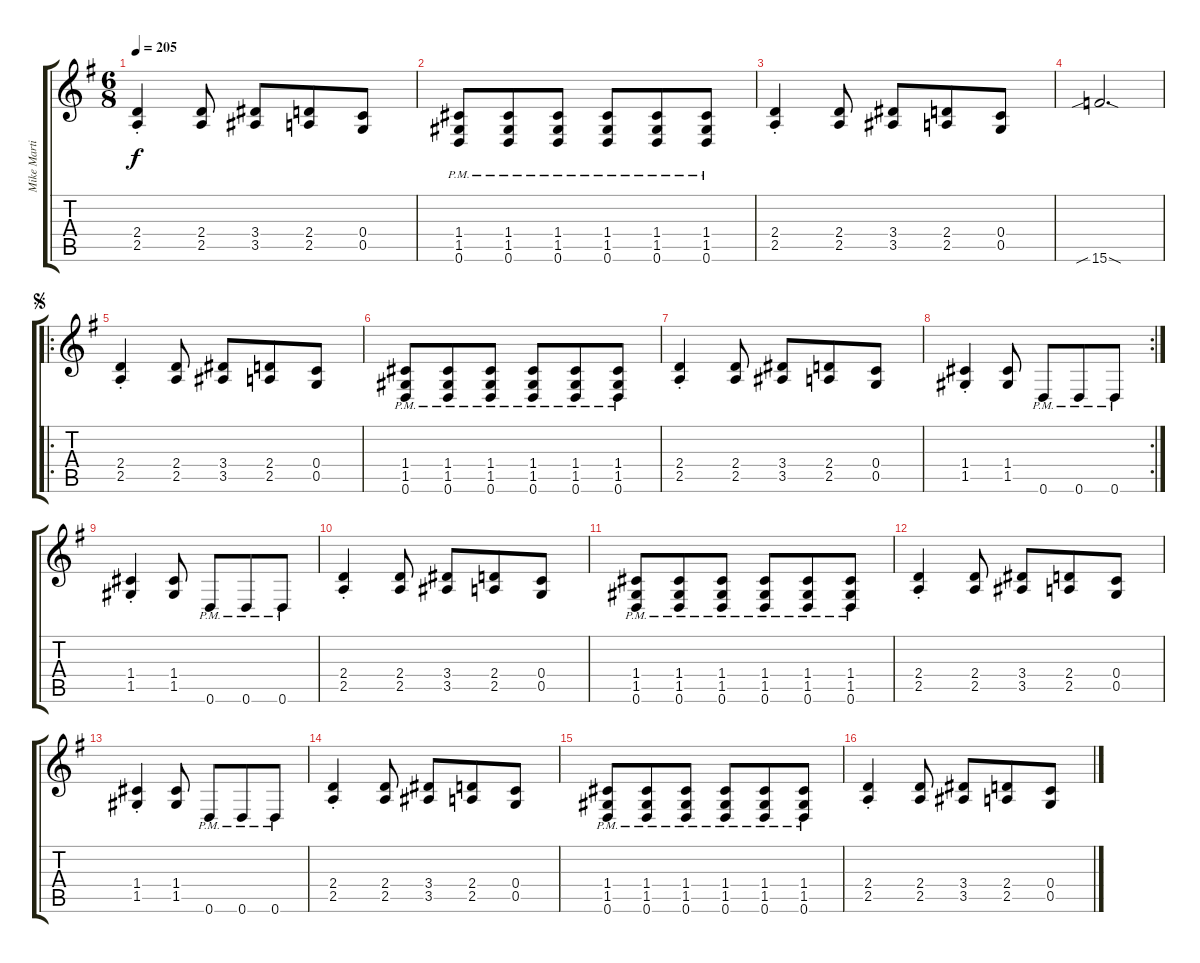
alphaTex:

\track ("Mike Martin" "Mike Marti") {instrument distortionguitar}
\staff {score tabs}
\tuning (D4 A3 F3 C3 G2 D2) {hide}
\ts (6 8)
\tempo 205
\clef g2
\ks g
(2.4{st} 2.5{st}).4{dy f} (2.4 2.5).8 (3.4 3.5).8 (2.4 2.5).8 (0.4 0.5).8 |
(1.4{pm} 1.5{pm} 0.6{pm}).8 (1.4{pm} 1.5{pm} 0.6{pm}).8 (1.4{pm} 1.5{pm} 0.6{pm}).8 (1.4{pm} 1.5{pm} 0.6{pm}).8 (1.4{pm} 1.5{pm} 0.6{pm}).8 (1.4{pm} 1.5{pm} 0.6{pm}).8 |
(2.4{st} 2.5{st}).4 (2.4 2.5).8 (3.4 3.5).8 (2.4 2.5).8 (0.4 0.5).8 |
15.6{sib sod}.2{d} |
\ro
\jump segno
(2.4{st} 2.5{st}).4 (2.4 2.5).8 (3.4 3.5).8 (2.4 2.5).8 (0.4 0.5).8 |
(1.4{pm} 1.5{pm} 0.6{pm}).8 (1.4{pm} 1.5{pm} 0.6{pm}).8 (1.4{pm} 1.5{pm} 0.6{pm}).8 (1.4{pm} 1.5{pm} 0.6{pm}).8 (1.4{pm} 1.5{pm} 0.6{pm}).8 (1.4{pm} 1.5{pm} 0.6{pm}).8 |
(2.4{st} 2.5{st}).4 (2.4 2.5).8 (3.4 3.5).8 (2.4 2.5).8 (0.4 0.5).8 |
\rc 2
(1.4{st} 1.5{st}).4 (1.4 1.5).8 0.6{pm}.8 0.6{pm}.8 0.6{pm}.8 |
(1.4{st} 1.5{st}).4 (1.4 1.5).8 0.6{pm}.8 0.6{pm}.8 0.6{pm}.8 |
(2.4{st} 2.5{st}).4 (2.4 2.5).8 (3.4 3.5).8 (2.4 2.5).8 (0.4 0.5).8 |
(1.4{pm} 1.5{pm} 0.6{pm}).8 (1.4{pm} 1.5{pm} 0.6{pm}).8 (1.4{pm} 1.5{pm} 0.6{pm}).8 (1.4{pm} 1.5{pm} 0.6{pm}).8 (1.4{pm} 1.5{pm} 0.6{pm}).8 (1.4{pm} 1.5{pm} 0.6{pm}).8 |
(2.4{st} 2.5{st}).4 (2.4 2.5).8 (3.4 3.5).8 (2.4 2.5).8 (0.4 0.5).8 |
(1.4{st} 1.5{st}).4 (1.4 1.5).8 0.6{pm}.8 0.6{pm}.8 0.6{pm}.8 |
(2.4{st} 2.5{st}).4 (2.4 2.5).8 (3.4 3.5).8 (2.4 2.5).8 (0.4 0.5).8 |
(1.4{pm} 1.5{pm} 0.6{pm}).8 (1.4{pm} 1.5{pm} 0.6{pm}).8 (1.4{pm} 1.5{pm} 0.6{pm}).8 (1.4{pm} 1.5{pm} 0.6{pm}).8 (1.4{pm} 1.5{pm} 0.6{pm}).8 (1.4{pm} 1.5{pm} 0.6{pm}).8 |
(2.4{st} 2.5{st}).4 (2.4 2.5).8 (3.4 3.5).8 (2.4 2.5).8 (0.4 0.5).8
